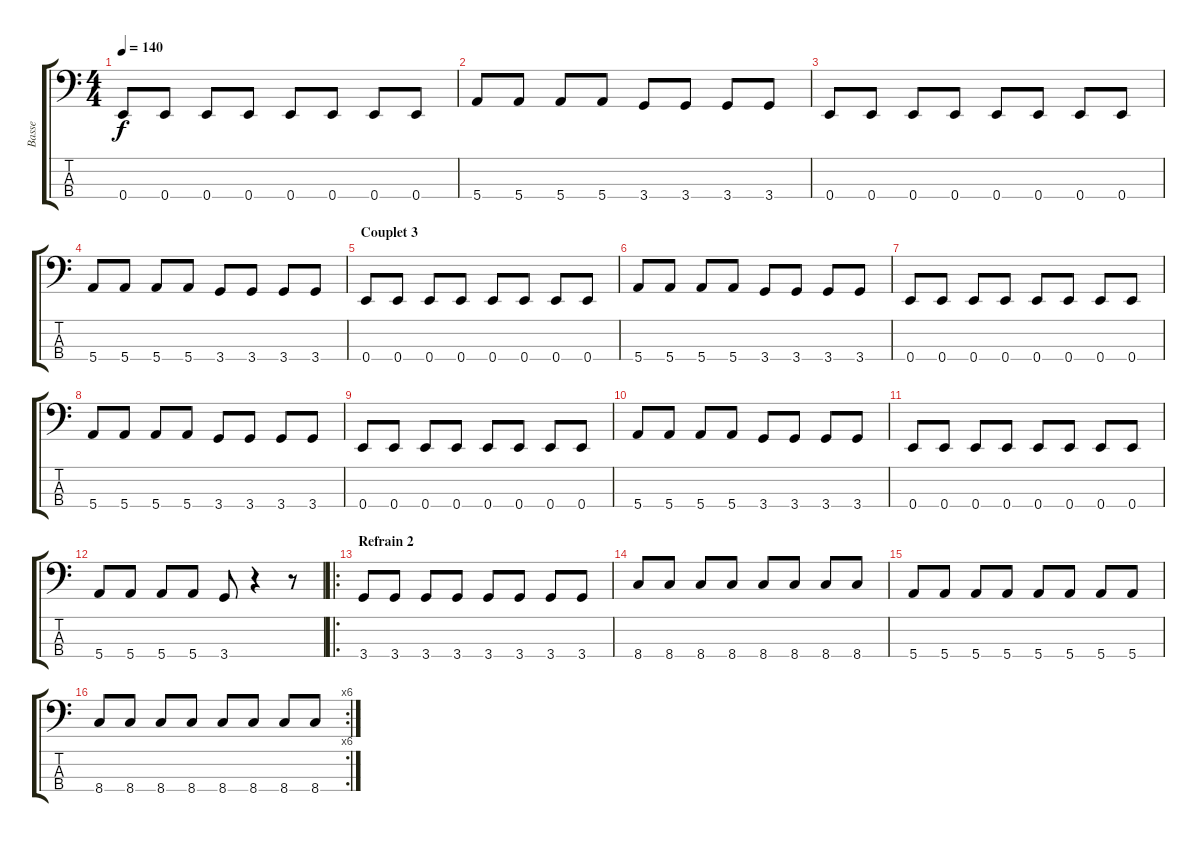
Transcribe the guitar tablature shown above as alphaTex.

\track ("Basse" "Basse") {instrument electricbassfinger}
\staff {score tabs}
\tuning (G2 D2 A1 E1) {hide}
\ts (4 4)
\tempo 140
\clef f4
\ks c
0.4.8{dy f} 0.4.8 0.4.8 0.4.8 0.4.8 0.4.8 0.4.8 0.4.8 |
5.4.8 5.4.8 5.4.8 5.4.8 3.4.8 3.4.8 3.4.8 3.4.8 |
0.4.8 0.4.8 0.4.8 0.4.8 0.4.8 0.4.8 0.4.8 0.4.8 |
5.4.8 5.4.8 5.4.8 5.4.8 3.4.8 3.4.8 3.4.8 3.4.8 |
\section ("" "Couplet 3")
0.4.8 0.4.8 0.4.8 0.4.8 0.4.8 0.4.8 0.4.8 0.4.8 |
5.4.8 5.4.8 5.4.8 5.4.8 3.4.8 3.4.8 3.4.8 3.4.8 |
0.4.8 0.4.8 0.4.8 0.4.8 0.4.8 0.4.8 0.4.8 0.4.8 |
5.4.8 5.4.8 5.4.8 5.4.8 3.4.8 3.4.8 3.4.8 3.4.8 |
0.4.8 0.4.8 0.4.8 0.4.8 0.4.8 0.4.8 0.4.8 0.4.8 |
5.4.8 5.4.8 5.4.8 5.4.8 3.4.8 3.4.8 3.4.8 3.4.8 |
0.4.8 0.4.8 0.4.8 0.4.8 0.4.8 0.4.8 0.4.8 0.4.8 |
5.4.8 5.4.8 5.4.8 5.4.8 3.4.8 r.4 r.8 |
\ro
\section ("" "Refrain 2")
3.4.8 3.4.8 3.4.8 3.4.8 3.4.8 3.4.8 3.4.8 3.4.8 |
8.4.8 8.4.8 8.4.8 8.4.8 8.4.8 8.4.8 8.4.8 8.4.8 |
5.4.8 5.4.8 5.4.8 5.4.8 5.4.8 5.4.8 5.4.8 5.4.8 |
\rc 6
8.4.8 8.4.8 8.4.8 8.4.8 8.4.8 8.4.8 8.4.8 8.4.8
